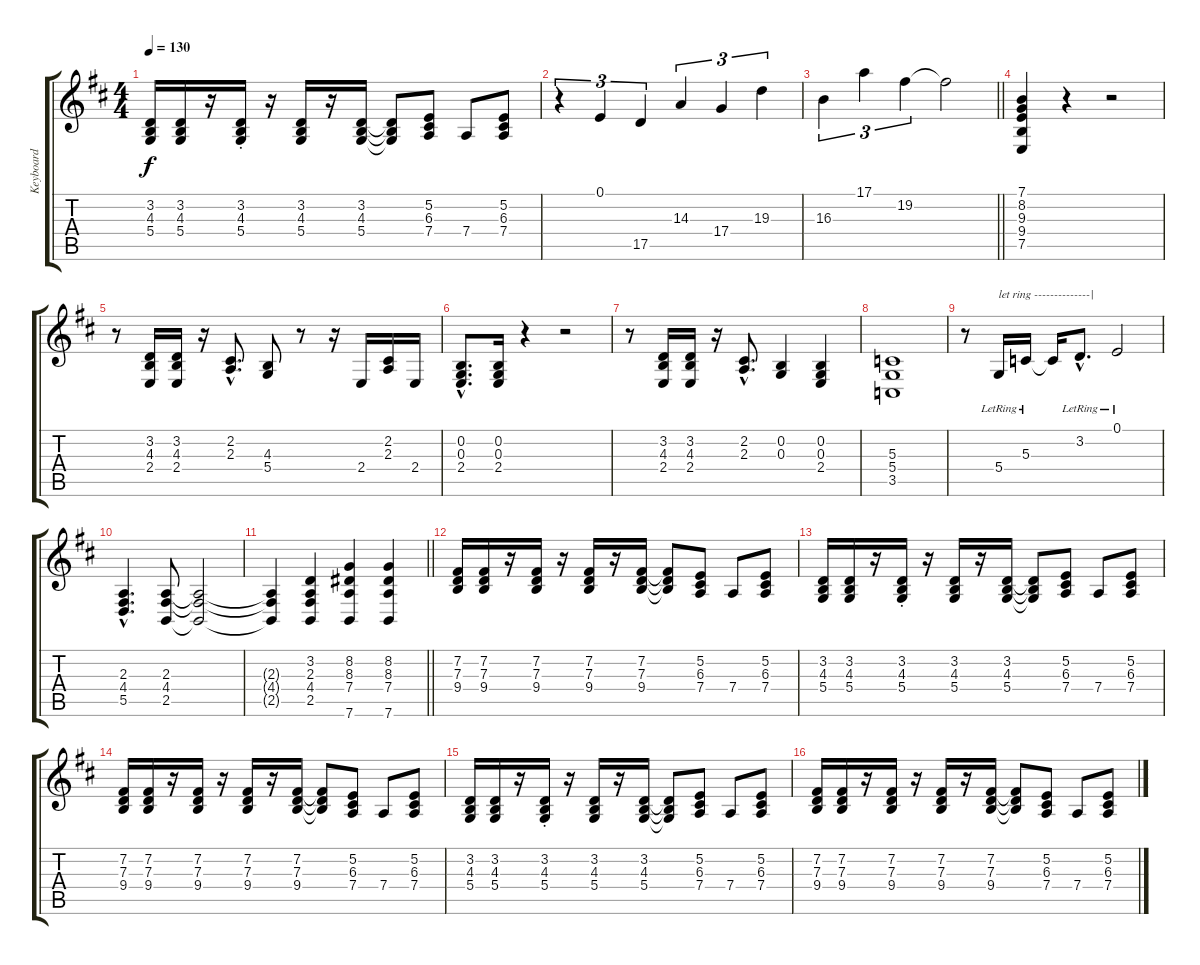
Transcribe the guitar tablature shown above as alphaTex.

\track ("Keyboard" "Keyboard") {instrument electricgrandpiano}
\staff {score tabs}
\tuning (E4 B3 G3 D3 A2 E2) {hide}
\ts (4 4)
\tempo 130
\clef g2
\ks d
(3.2 4.3 5.4).16{dy f} (3.2 4.3 5.4).16 r.16 (3.2{st} 4.3{st} 5.4{st}).16 r.16 (3.2 4.3 5.4).16 r.16 (3.2 4.3 5.4).16 (3.2{t} 4.3{t} 5.4{t}).8 (5.2 6.3 7.4).8 7.4.8 (5.2 6.3 7.4).8 |
r.4{tu (3 2)} 0.1.4{tu (3 2)} 17.5.4{tu (3 2)} 14.3.4{tu (3 2)} 17.4.4{tu (3 2)} 19.3.4{tu (3 2)} |
\barLineRight lightlight
16.3.4{tu (3 2)} 17.1.4{tu (3 2)} 19.2.4{tu (3 2)} 19.2{t}.2 |
(7.1 8.2 9.3 9.4 7.5).4 r.4 r.2 |
r.8 (3.2 4.3 2.4).16 (3.2 4.3 2.4).16 r.16 (2.2{hac} 2.3{hac}).8{d} (4.3 5.4).8 r.8 r.16 2.4.16 (2.2 2.3).16 2.4.16 |
(0.2{hac} 0.3{hac} 2.4{hac}).8{d} (0.2 0.3 2.4).16 r.4 r.2 |
r.8 (3.2 4.3 2.4).16 (3.2 4.3 2.4).16 r.16 (2.2{hac} 2.3{hac}).8{d} (0.2 0.3).4 (0.2 0.3 2.4).4 |
(5.3 5.4 3.5).1 |
r.8 5.4{lr}.16{txt "let ring --------------|"} 5.3{lr}.16 5.3{t}.16 3.2{hac lr}.8{d} 0.1{lr}.2 |
(2.3{hac} 4.4{hac} 5.5{hac}).4{d} (2.3 4.4 2.5).8 (2.3{t} 4.4{t} 2.5{t}).2 |
\barLineRight lightlight
(2.3{t} 4.4{t} 2.5{t}).4 (3.2 2.3 4.4 2.5).4 (8.2 8.3 7.4 7.6).4 (8.2 8.3 7.4 7.6).4 |
(7.2 7.3 9.4).16 (7.2 7.3 9.4).16 r.16 (7.2 7.3 9.4).16 r.16 (7.2 7.3 9.4).16 r.16 (7.2 7.3 9.4).16 (7.2{t} 7.3{t} 9.4{t}).8 (5.2 6.3 7.4).8 7.4.8 (5.2 6.3 7.4).8 |
(3.2 4.3 5.4).16 (3.2 4.3 5.4).16 r.16 (3.2{st} 4.3{st} 5.4{st}).16 r.16 (3.2 4.3 5.4).16 r.16 (3.2 4.3 5.4).16 (3.2{t} 4.3{t} 5.4{t}).8 (5.2 6.3 7.4).8 7.4.8 (5.2 6.3 7.4).8 |
(7.2 7.3 9.4).16 (7.2 7.3 9.4).16 r.16 (7.2 7.3 9.4).16 r.16 (7.2 7.3 9.4).16 r.16 (7.2 7.3 9.4).16 (7.2{t} 7.3{t} 9.4{t}).8 (5.2 6.3 7.4).8 7.4.8 (5.2 6.3 7.4).8 |
(3.2 4.3 5.4).16 (3.2 4.3 5.4).16 r.16 (3.2{st} 4.3{st} 5.4{st}).16 r.16 (3.2 4.3 5.4).16 r.16 (3.2 4.3 5.4).16 (3.2{t} 4.3{t} 5.4{t}).8 (5.2 6.3 7.4).8 7.4.8 (5.2 6.3 7.4).8 |
(7.2 7.3 9.4).16 (7.2 7.3 9.4).16 r.16 (7.2 7.3 9.4).16 r.16 (7.2 7.3 9.4).16 r.16 (7.2 7.3 9.4).16 (7.2{t} 7.3{t} 9.4{t}).8 (5.2 6.3 7.4).8 7.4.8 (5.2 6.3 7.4).8
